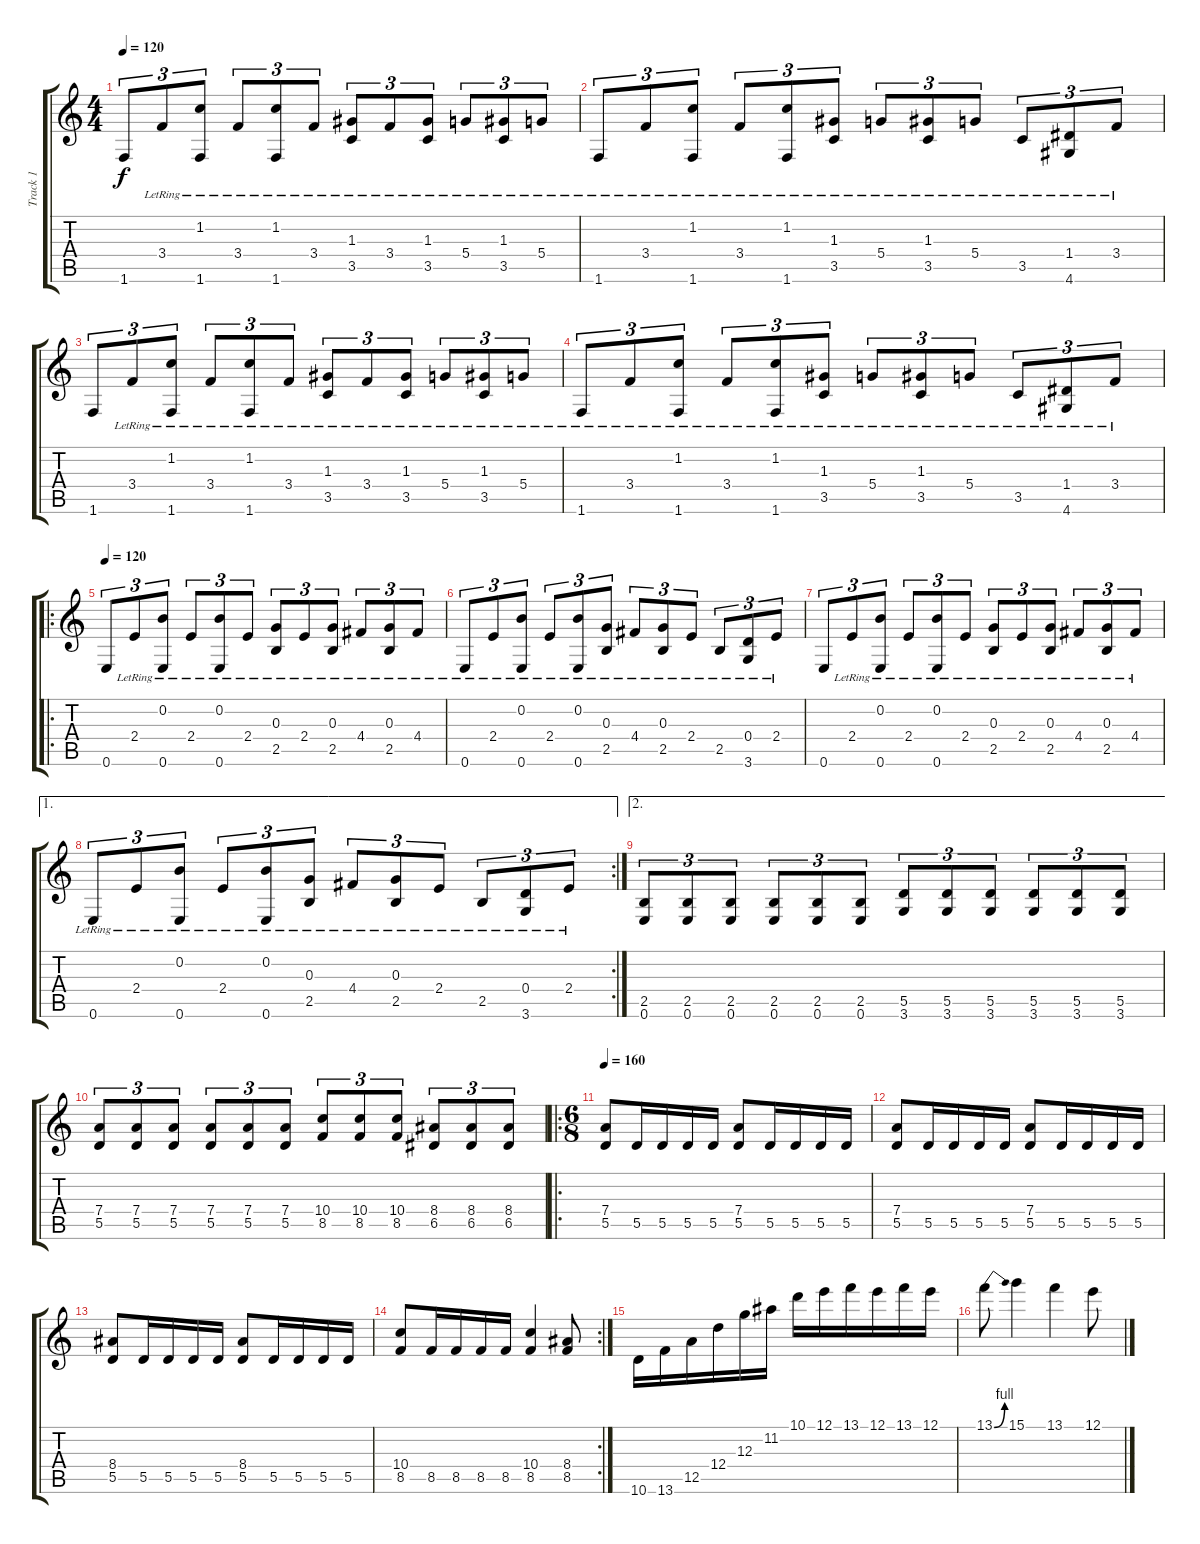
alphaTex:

\track ("Track 1" "Track 1") {instrument distortionguitar}
\staff {score tabs}
\tuning (E4 B3 G3 D3 A2 E2) {hide}
\ts (4 4)
\tempo 120
\clef g2
\ks c
1.6.8{tu (3 2) dy f instrument acousticguitarsteel} 3.4{lr}.8{tu (3 2)} (1.2{lr} 1.6{lr}).8{tu (3 2)} 3.4{lr}.8{tu (3 2)} (1.2{lr} 1.6{lr}).8{tu (3 2)} 3.4{lr}.8{tu (3 2)} (1.3{lr} 3.5{lr}).8{tu (3 2)} 3.4{lr}.8{tu (3 2)} (1.3{lr} 3.5{lr}).8{tu (3 2)} 5.4{lr}.8{tu (3 2)} (1.3{lr} 3.5{lr}).8{tu (3 2)} 5.4{lr}.8{tu (3 2)} |
1.6{lr}.8{tu (3 2)} 3.4{lr}.8{tu (3 2)} (1.2{lr} 1.6{lr}).8{tu (3 2)} 3.4{lr}.8{tu (3 2)} (1.2{lr} 1.6{lr}).8{tu (3 2)} (1.3{lr} 3.5{lr}).8{tu (3 2)} 5.4{lr}.8{tu (3 2)} (1.3{lr} 3.5{lr}).8{tu (3 2)} 5.4{lr}.8{tu (3 2)} 3.5{lr}.8{tu (3 2)} (1.4{lr} 4.6{lr}).8{tu (3 2)} 3.4{lr}.8{tu (3 2)} |
1.6.8{tu (3 2)} 3.4{lr}.8{tu (3 2)} (1.2{lr} 1.6{lr}).8{tu (3 2)} 3.4{lr}.8{tu (3 2)} (1.2{lr} 1.6{lr}).8{tu (3 2)} 3.4{lr}.8{tu (3 2)} (1.3{lr} 3.5{lr}).8{tu (3 2)} 3.4{lr}.8{tu (3 2)} (1.3{lr} 3.5{lr}).8{tu (3 2)} 5.4{lr}.8{tu (3 2)} (1.3{lr} 3.5{lr}).8{tu (3 2)} 5.4{lr}.8{tu (3 2)} |
1.6{lr}.8{tu (3 2)} 3.4{lr}.8{tu (3 2)} (1.2{lr} 1.6{lr}).8{tu (3 2)} 3.4{lr}.8{tu (3 2)} (1.2{lr} 1.6{lr}).8{tu (3 2)} (1.3{lr} 3.5{lr}).8{tu (3 2)} 5.4{lr}.8{tu (3 2)} (1.3{lr} 3.5{lr}).8{tu (3 2)} 5.4{lr}.8{tu (3 2)} 3.5{lr}.8{tu (3 2)} (1.4{lr} 4.6{lr}).8{tu (3 2)} 3.4{lr}.8{tu (3 2)} |
\ro
\tempo 120
0.6.8{tu (3 2) instrument acousticguitarsteel} 2.4{lr}.8{tu (3 2)} (0.2{lr} 0.6{lr}).8{tu (3 2)} 2.4{lr}.8{tu (3 2)} (0.2{lr} 0.6{lr}).8{tu (3 2)} 2.4{lr}.8{tu (3 2)} (0.3{lr} 2.5{lr}).8{tu (3 2)} 2.4{lr}.8{tu (3 2)} (0.3{lr} 2.5{lr}).8{tu (3 2)} 4.4{lr}.8{tu (3 2)} (0.3{lr} 2.5{lr}).8{tu (3 2)} 4.4{lr}.8{tu (3 2)} |
0.6{lr}.8{tu (3 2)} 2.4{lr}.8{tu (3 2)} (0.2{lr} 0.6{lr}).8{tu (3 2)} 2.4{lr}.8{tu (3 2)} (0.2{lr} 0.6{lr}).8{tu (3 2)} (0.3{lr} 2.5{lr}).8{tu (3 2)} 4.4{lr}.8{tu (3 2)} (0.3{lr} 2.5{lr}).8{tu (3 2)} 2.4{lr}.8{tu (3 2)} 2.5{lr}.8{tu (3 2)} (0.4{lr} 3.6{lr}).8{tu (3 2)} 2.4{lr}.8{tu (3 2)} |
0.6.8{tu (3 2)} 2.4{lr}.8{tu (3 2)} (0.2{lr} 0.6{lr}).8{tu (3 2)} 2.4{lr}.8{tu (3 2)} (0.2{lr} 0.6{lr}).8{tu (3 2)} 2.4{lr}.8{tu (3 2)} (0.3{lr} 2.5{lr}).8{tu (3 2)} 2.4{lr}.8{tu (3 2)} (0.3{lr} 2.5{lr}).8{tu (3 2)} 4.4{lr}.8{tu (3 2)} (0.3{lr} 2.5{lr}).8{tu (3 2)} 4.4{lr}.8{tu (3 2)} |
\ae 1
\rc 2
0.6{lr}.8{tu (3 2)} 2.4{lr}.8{tu (3 2)} (0.2{lr} 0.6{lr}).8{tu (3 2)} 2.4{lr}.8{tu (3 2)} (0.2{lr} 0.6{lr}).8{tu (3 2)} (0.3{lr} 2.5{lr}).8{tu (3 2)} 4.4{lr}.8{tu (3 2)} (0.3{lr} 2.5{lr}).8{tu (3 2)} 2.4{lr}.8{tu (3 2)} 2.5{lr}.8{tu (3 2)} (0.4{lr} 3.6{lr}).8{tu (3 2)} 2.4{lr}.8{tu (3 2)} |
\ae 2
(2.5 0.6).8{tu (3 2) instrument distortionguitar} (2.5 0.6).8{tu (3 2)} (2.5 0.6).8{tu (3 2)} (2.5 0.6).8{tu (3 2)} (2.5 0.6).8{tu (3 2)} (2.5 0.6).8{tu (3 2)} (5.5 3.6).8{tu (3 2)} (5.5 3.6).8{tu (3 2)} (5.5 3.6).8{tu (3 2)} (5.5 3.6).8{tu (3 2)} (5.5 3.6).8{tu (3 2)} (5.5 3.6).8{tu (3 2)} |
(7.4 5.5).8{tu (3 2)} (7.4 5.5).8{tu (3 2)} (7.4 5.5).8{tu (3 2)} (7.4 5.5).8{tu (3 2)} (7.4 5.5).8{tu (3 2)} (7.4 5.5).8{tu (3 2)} (10.4 8.5).8{tu (3 2)} (10.4 8.5).8{tu (3 2)} (10.4 8.5).8{tu (3 2)} (8.4 6.5).8{tu (3 2)} (8.4 6.5).8{tu (3 2)} (8.4 6.5).8{tu (3 2)} |
\ro
\ts (6 8)
\tempo 160
(7.4 5.5).8 5.5.16 5.5.16 5.5.16 5.5.16 (7.4 5.5).8 5.5.16 5.5.16 5.5.16 5.5.16 |
(7.4 5.5).8 5.5.16 5.5.16 5.5.16 5.5.16 (7.4 5.5).8 5.5.16 5.5.16 5.5.16 5.5.16 |
(8.4 5.5).8 5.5.16 5.5.16 5.5.16 5.5.16 (8.4 5.5).8 5.5.16 5.5.16 5.5.16 5.5.16 |
\rc 2
(10.4 8.5).8 8.5.16 8.5.16 8.5.16 8.5.16 (10.4 8.5).4 (8.4 8.5).8 |
10.6.16 13.6.16 12.5.16 12.4.16 12.3.16 11.2.16 10.1.16 12.1.16 13.1.16 12.1.16 13.1.16 12.1.16 |
13.1{be (bend 0 0 60 4)}.8 15.1.4 13.1.4 12.1.8
